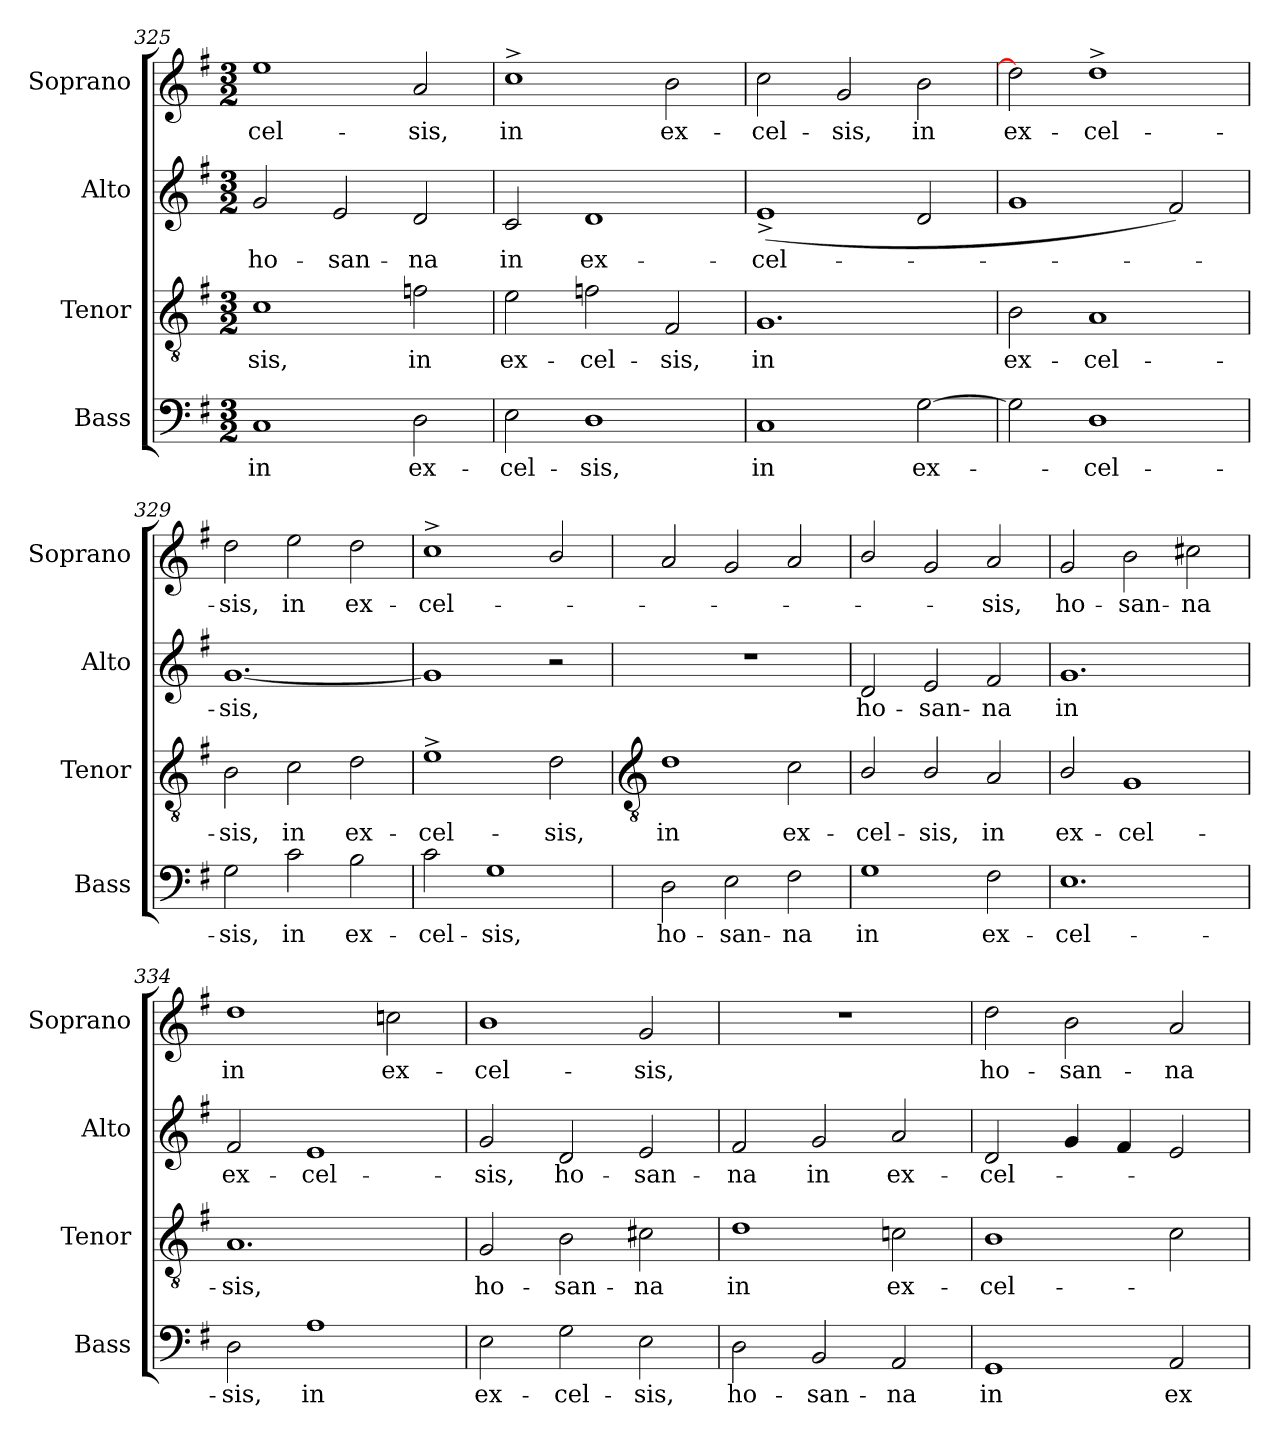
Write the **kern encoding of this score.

**kern	**text	**kern	**text	**kern	**text	**kern	**text
*part4	*part4	*part3	*part3	*part2	*part2	*part1	*part1
*staff4	*staff4	*staff3	*staff3	*staff2	*staff2	*staff1	*staff1
*I"Bass	*	*I"Tenor	*	*I"Alto	*	*I"Soprano	*
*I'Bass	*	*I'Tenor	*	*I'Alto	*	*I'Soprano	*
*clefF4	*	*clefGv2	*	*clefG2	*	*clefG2	*
*k[f#]	*	*k[f#]	*	*k[f#]	*	*k[f#]	*
*G:	*	*G:	*	*G:	*	*G:	*
*M3/2	*	*M3/2	*	*M3/2	*	*M3/2	*
=325	=325	=325	=325	=325	=325	=325	=325
!	!LO:LY:b	!	!LO:LY:b	!	!LO:LY:b	!	!LO:LY:b
1C	in	1c	-sis,	2g	ho-	1ee	-cel-
!	!	!	!	!	!LO:LY:b	!	!
.	.	.	.	2e	-san-	.	.
!	!LO:LY:b	!	!LO:LY:b	!	!LO:LY:b	!	!LO:LY:b
2D	ex-	2fn	in	2d	-na	2a	-sis,
=326	=326	=326	=326	=326	=326	=326	=326
!	!LO:LY:b	!	!LO:LY:b	!	!LO:LY:b	!	!LO:LY:b
2E	-cel-	2e	ex-	2c	in	1cc^	in
!	!LO:LY:b	!	!LO:LY:b	!	!LO:LY:b	!	!
1D	-sis,	2fn	-cel-	1d	ex-	.	.
!	!	!	!LO:LY:b	!	!	!	!LO:LY:b
.	.	2F#	-sis,	.	.	2b	ex-
=327	=327	=327	=327	=327	=327	=327	=327
!	!LO:LY:b	!	!LO:LY:b	!	!LO:LY:b	!	!LO:LY:b
1C	in	1.G	in	(<1e^	-cel-	2cc	-cel-
!	!	!	!	!	!	!	!LO:LY:b
.	.	.	.	.	.	2g	-sis,
!	!LO:LY:b	!	!	!	!	!	!LO:LY:b
[2G	ex-	.	.	2d	.	2b	in
=328	=328	=328	=328	=328	=328	=328	=328
!	!	!	!LO:LY:b	!	!	!	!LO:LY:b
2G]	.	2B	ex-	1g	.	2dd]	ex-
!	!LO:LY:b	!	!LO:LY:b	!	!	!	!LO:LY:b
1D	cel-	1A	-cel-	.	.	1dd^	-cel-
.	.	.	.	2f#)	.	.	.
=329	=329	=329	=329	=329	=329	=329	=329
!	!LO:LY:b	!	!LO:LY:b	!	!LO:LY:b	!	!LO:LY:b
2G	-sis,	2B	-sis,	[1.g	sis,	2dd	-sis,
!	!LO:LY:b	!	!LO:LY:b	!	!	!	!LO:LY:b
2c	in	2c	in	.	.	2ee	in
!	!LO:LY:b	!	!LO:LY:b	!	!	!	!LO:LY:b
2B	ex-	2d	ex-	.	.	2dd	ex-
=330	=330	=330	=330	=330	=330	=330	=330
!	!LO:LY:b	!	!LO:LY:b	!	!	!	!LO:LY:b
2c	-cel-	1e^	-cel-	1g]	.	1cc^	-cel-
!	!LO:LY:b	!	!	!	!	!	!
1G	-sis,	.	.	.	.	.	.
!	!	!	!LO:LY:b	!	!	!	!
.	.	2d	-sis,	2r	.	2b/	.
!!LO:LB:g=z
=331	=331	=331	=331	=331	=331	=331	=331
*	*	*clefGv2	*	*	*	*	*
!	!LO:LY:b	!	!LO:LY:b	!LO:N:vis=1	!	!	!
2D	ho-	1d	in	1.r	.	2a	.
!	!LO:LY:b	!	!	!	!	!	!
2E	-san-	.	.	.	.	2g	.
!	!LO:LY:b	!	!LO:LY:b	!	!	!	!
2F#	-na	2c	ex-	.	.	2a	.
=332	=332	=332	=332	=332	=332	=332	=332
!	!LO:LY:b	!	!LO:LY:b	!	!LO:LY:b	!	!
1G	in	2B/	-cel-	2d	ho-	2b/	.
!	!	!	!LO:LY:b	!	!LO:LY:b	!	!
.	.	2B/	-sis,	2e	-san-	2g	.
!	!LO:LY:b	!	!LO:LY:b	!	!LO:LY:b	!	!LO:LY:b
2F#	ex-	2A	in	2f#	-na	2a	sis,
=333	=333	=333	=333	=333	=333	=333	=333
!	!LO:LY:b	!	!LO:LY:b	!	!LO:LY:b	!	!LO:LY:b
1.E	-cel-	2B/	ex-	1.g	in	2g	ho-
!	!	!	!LO:LY:b	!	!	!	!LO:LY:b
.	.	1G	-cel-	.	.	2b	-san-
!	!	!	!	!	!	!	!LO:LY:b
.	.	.	.	.	.	2cc#X	-na
=334	=334	=334	=334	=334	=334	=334	=334
!	!LO:LY:b	!	!LO:LY:b	!	!LO:LY:b	!	!LO:LY:b
2D	-sis,	1.A	-sis,	2f#	ex-	1dd	in
!	!LO:LY:b	!	!	!	!LO:LY:b	!	!
1A	in	.	.	1e	-cel-	.	.
!	!	!	!	!	!	!	!LO:LY:b
.	.	.	.	.	.	2ccn	ex-
=335	=335	=335	=335	=335	=335	=335	=335
!	!LO:LY:b	!	!LO:LY:b	!	!LO:LY:b	!	!LO:LY:b
2E	ex-	2G	ho-	2g	-sis,	1b	-cel-
!	!LO:LY:b	!	!LO:LY:b	!	!LO:LY:b	!	!
2G	-cel-	2B	-san-	2d	ho-	.	.
!	!LO:LY:b	!	!LO:LY:b	!	!LO:LY:b	!	!LO:LY:b
2E	-sis,	2c#X	-na	2e	-san-	2g	-sis,
=336	=336	=336	=336	=336	=336	=336	=336
!	!LO:LY:b	!	!LO:LY:b	!	!LO:LY:b	!LO:N:vis=1	!
2D	ho-	1d	in	2f#	-na	1.r	.
!	!LO:LY:b	!	!	!	!LO:LY:b	!	!
2BB	-san-	.	.	2g	in	.	.
!	!LO:LY:b	!	!LO:LY:b	!	!LO:LY:b	!	!
2AA	-na	2cn	ex-	2a	ex-	.	.
=337	=337	=337	=337	=337	=337	=337	=337
!	!LO:LY:b	!	!LO:LY:b	!	!LO:LY:b	!	!LO:LY:b
1GG	in	1B	-cel-	2d	-cel-	2dd	ho-
!	!	!	!	!	!	!	!LO:LY:b
.	.	.	.	4g	.	2b	-san-
.	.	.	.	4f#	.	.	.
!	!LO:LY:b	!	!	!	!	!	!LO:LY:b
2AA	ex-	2c	.	2e	.	2a	-na
=	=	=	=	=	=	=	=
*-	*-	*-	*-	*-	*-	*-	*-
